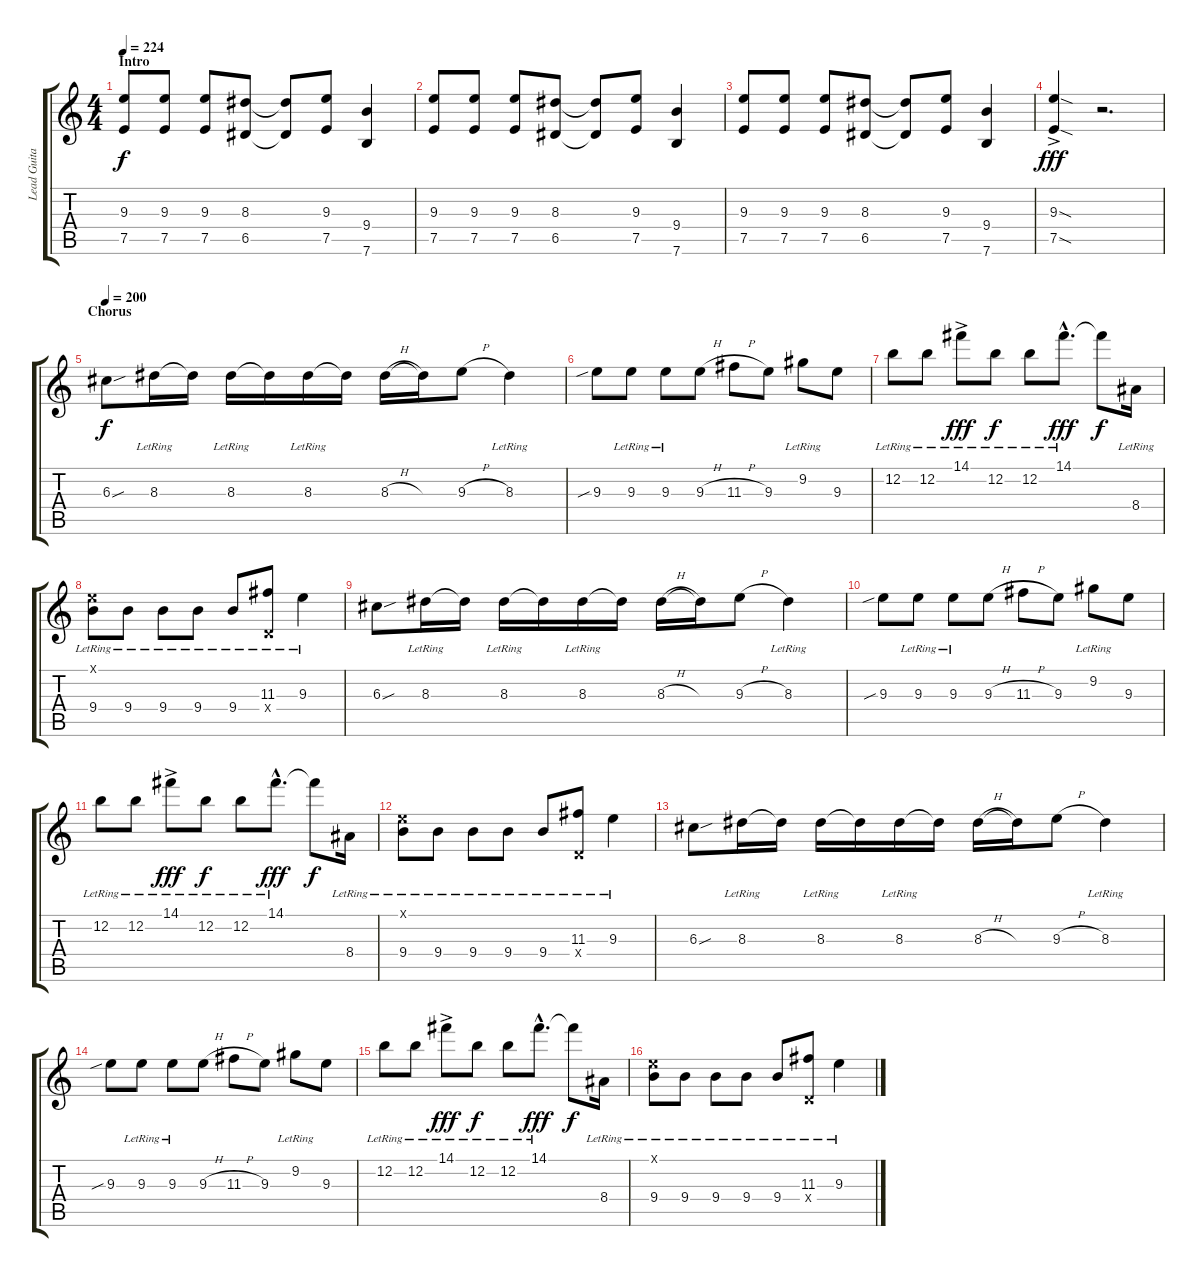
\track ("Lead Guitar (Jason)" "Lead Guita") {instrument distortionguitar}
\staff {score tabs}
\tuning (E4 B3 G3 D3 A2 E2) {hide}
\ts (4 4)
\section ("" "Intro")
\tempo 224
\tempo 184
\tempo 224
\clef g2
\ks c
(9.3 7.5).8{dy f instrument distortionguitar} (9.3 7.5).8 (9.3 7.5).8 (8.3 6.5).8 (8.3{t} 6.5{t}).8 (9.3 7.5).8 (9.4 7.6).4 |
(9.3 7.5).8 (9.3 7.5).8 (9.3 7.5).8 (8.3 6.5).8 (8.3{t} 6.5{t}).8 (9.3 7.5).8 (9.4 7.6).4 |
(9.3 7.5).8 (9.3 7.5).8 (9.3 7.5).8 (8.3 6.5).8 (8.3{t} 6.5{t}).8 (9.3 7.5).8 (9.4 7.6).4 |
(9.3{sod ac} 7.5{sod ac}).4{dy fff} r.2{d} |
\section ("" "Chorus")
\tempo 200
6.3{sou}.8{dy f} 8.3{lr}.16 8.3{t}.16 8.3{lr}.16 8.3{t}.16 8.3{lr}.16 8.3{t}.16 8.3{h}.16 8.3{t}.16 9.3{h}.8 8.3{lr}.4 |
9.3{sib}.8 9.3{lr}.8 9.3{lr}.8 9.3{h}.8 11.3{h}.8 9.3.8 9.2{lr}.8 9.3.8 |
12.2{lr}.8 12.2{lr}.8 14.1{ac lr}.8{dy fff} 12.2{lr}.8{dy f} 12.2{lr}.8 14.1{hac lr}.8{d dy fff} 14.1{t}.8{dy f} 8.4{lr}.16 |
(0.1{x} 9.4{lr}).8 9.4{lr}.8 9.4{lr}.8 9.4{lr}.8 9.4{lr}.8 (11.3{lr} 0.4{x}).8 9.3{lr}.4 |
6.3{sou}.8 8.3{lr}.16 8.3{t}.16 8.3{lr}.16 8.3{t}.16 8.3{lr}.16 8.3{t}.16 8.3{h}.16 8.3{t}.16 9.3{h}.8 8.3{lr}.4 |
9.3{sib}.8 9.3{lr}.8 9.3{lr}.8 9.3{h}.8 11.3{h}.8 9.3.8 9.2{lr}.8 9.3.8 |
12.2{lr}.8 12.2{lr}.8 14.1{ac lr}.8{dy fff} 12.2{lr}.8{dy f} 12.2{lr}.8 14.1{hac lr}.8{d dy fff} 14.1{t}.8{dy f} 8.4{lr}.16 |
(0.1{x} 9.4{lr}).8 9.4{lr}.8 9.4{lr}.8 9.4{lr}.8 9.4{lr}.8 (11.3{lr} 0.4{x}).8 9.3{lr}.4 |
6.3{sou}.8 8.3{lr}.16 8.3{t}.16 8.3{lr}.16 8.3{t}.16 8.3{lr}.16 8.3{t}.16 8.3{h}.16 8.3{t}.16 9.3{h}.8 8.3{lr}.4 |
9.3{sib}.8 9.3{lr}.8 9.3{lr}.8 9.3{h}.8 11.3{h}.8 9.3.8 9.2{lr}.8 9.3.8 |
12.2{lr}.8 12.2{lr}.8 14.1{ac lr}.8{dy fff} 12.2{lr}.8{dy f} 12.2{lr}.8 14.1{hac lr}.8{d dy fff} 14.1{t}.8{dy f} 8.4{lr}.16 |
(0.1{x} 9.4{lr}).8 9.4{lr}.8 9.4{lr}.8 9.4{lr}.8 9.4{lr}.8 (11.3{lr} 0.4{x}).8 9.3{lr}.4
